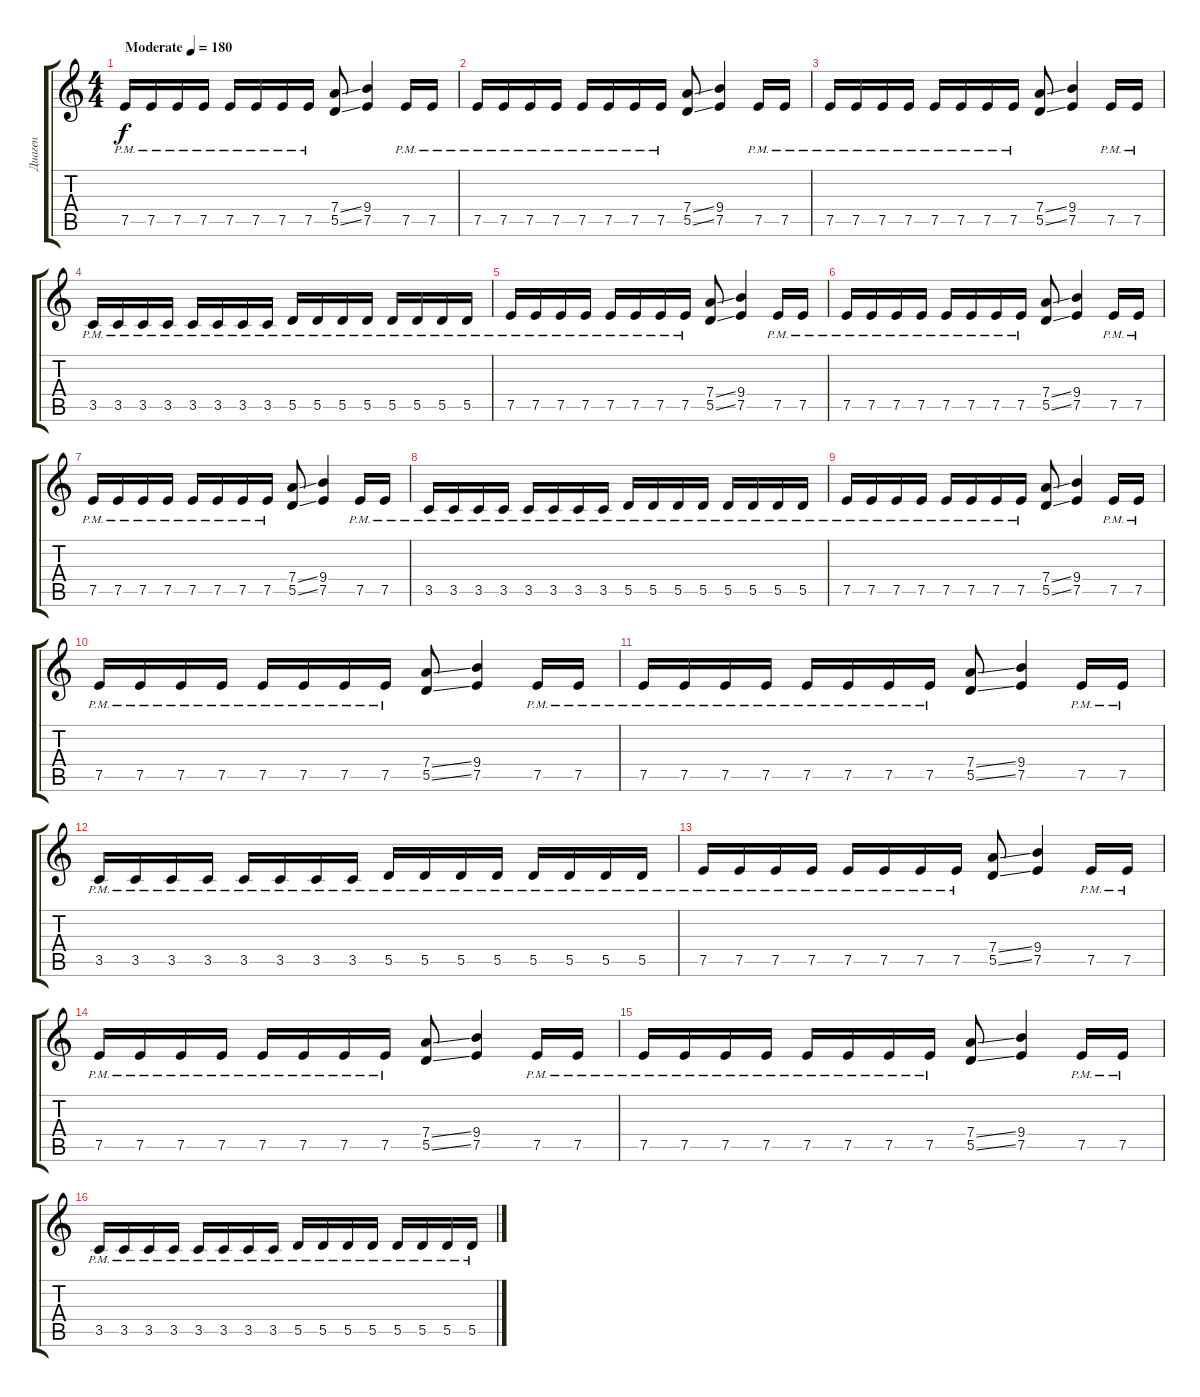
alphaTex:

\track ("Диаген" "Диаген") {instrument distortionguitar}
\staff {score tabs}
\tuning (E4 B3 G3 D3 A2 E2) {hide}
\ts (4 4)
\tempo (180 "Moderate")
\clef g2
\ks c
7.5{pm}.16{dy f volume 10 balance 8 instrument distortionguitar} 7.5{pm}.16 7.5{pm}.16 7.5{pm}.16 7.5{pm}.16 7.5{pm}.16 7.5{pm}.16 7.5{pm}.16 (7.4{ss} 5.5{ss}).8 (9.4 7.5).4 7.5{pm}.16 7.5{pm}.16 |
7.5{pm}.16 7.5{pm}.16 7.5{pm}.16 7.5{pm}.16 7.5{pm}.16 7.5{pm}.16 7.5{pm}.16 7.5{pm}.16 (7.4{ss} 5.5{ss}).8 (9.4 7.5).4 7.5{pm}.16 7.5{pm}.16 |
7.5{pm}.16 7.5{pm}.16 7.5{pm}.16 7.5{pm}.16 7.5{pm}.16 7.5{pm}.16 7.5{pm}.16 7.5{pm}.16 (7.4{ss} 5.5{ss}).8 (9.4 7.5).4 7.5{pm}.16 7.5{pm}.16 |
3.5{pm}.16 3.5{pm}.16 3.5{pm}.16 3.5{pm}.16 3.5{pm}.16 3.5{pm}.16 3.5{pm}.16 3.5{pm}.16 5.5{pm}.16 5.5{pm}.16 5.5{pm}.16 5.5{pm}.16 5.5{pm}.16 5.5{pm}.16 5.5{pm}.16 5.5{pm}.16 |
7.5{pm}.16 7.5{pm}.16 7.5{pm}.16 7.5{pm}.16 7.5{pm}.16 7.5{pm}.16 7.5{pm}.16 7.5{pm}.16 (7.4{ss} 5.5{ss}).8 (9.4 7.5).4 7.5{pm}.16 7.5{pm}.16 |
7.5{pm}.16 7.5{pm}.16 7.5{pm}.16 7.5{pm}.16 7.5{pm}.16 7.5{pm}.16 7.5{pm}.16 7.5{pm}.16 (7.4{ss} 5.5{ss}).8 (9.4 7.5).4 7.5{pm}.16 7.5{pm}.16 |
7.5{pm}.16 7.5{pm}.16 7.5{pm}.16 7.5{pm}.16 7.5{pm}.16 7.5{pm}.16 7.5{pm}.16 7.5{pm}.16 (7.4{ss} 5.5{ss}).8 (9.4 7.5).4 7.5{pm}.16 7.5{pm}.16 |
3.5{pm}.16 3.5{pm}.16 3.5{pm}.16 3.5{pm}.16 3.5{pm}.16 3.5{pm}.16 3.5{pm}.16 3.5{pm}.16 5.5{pm}.16 5.5{pm}.16 5.5{pm}.16 5.5{pm}.16 5.5{pm}.16 5.5{pm}.16 5.5{pm}.16 5.5{pm}.16 |
7.5{pm}.16 7.5{pm}.16 7.5{pm}.16 7.5{pm}.16 7.5{pm}.16 7.5{pm}.16 7.5{pm}.16 7.5{pm}.16 (7.4{ss} 5.5{ss}).8 (9.4 7.5).4 7.5{pm}.16 7.5{pm}.16 |
7.5{pm}.16 7.5{pm}.16 7.5{pm}.16 7.5{pm}.16 7.5{pm}.16 7.5{pm}.16 7.5{pm}.16 7.5{pm}.16 (7.4{ss} 5.5{ss}).8 (9.4 7.5).4 7.5{pm}.16 7.5{pm}.16 |
7.5{pm}.16 7.5{pm}.16 7.5{pm}.16 7.5{pm}.16 7.5{pm}.16 7.5{pm}.16 7.5{pm}.16 7.5{pm}.16 (7.4{ss} 5.5{ss}).8 (9.4 7.5).4 7.5{pm}.16 7.5{pm}.16 |
3.5{pm}.16 3.5{pm}.16 3.5{pm}.16 3.5{pm}.16 3.5{pm}.16 3.5{pm}.16 3.5{pm}.16 3.5{pm}.16 5.5{pm}.16 5.5{pm}.16 5.5{pm}.16 5.5{pm}.16 5.5{pm}.16 5.5{pm}.16 5.5{pm}.16 5.5{pm}.16 |
7.5{pm}.16 7.5{pm}.16 7.5{pm}.16 7.5{pm}.16 7.5{pm}.16 7.5{pm}.16 7.5{pm}.16 7.5{pm}.16 (7.4{ss} 5.5{ss}).8 (9.4 7.5).4 7.5{pm}.16 7.5{pm}.16 |
7.5{pm}.16 7.5{pm}.16 7.5{pm}.16 7.5{pm}.16 7.5{pm}.16 7.5{pm}.16 7.5{pm}.16 7.5{pm}.16 (7.4{ss} 5.5{ss}).8 (9.4 7.5).4 7.5{pm}.16 7.5{pm}.16 |
7.5{pm}.16 7.5{pm}.16 7.5{pm}.16 7.5{pm}.16 7.5{pm}.16 7.5{pm}.16 7.5{pm}.16 7.5{pm}.16 (7.4{ss} 5.5{ss}).8 (9.4 7.5).4 7.5{pm}.16 7.5{pm}.16 |
3.5{pm}.16 3.5{pm}.16 3.5{pm}.16 3.5{pm}.16 3.5{pm}.16 3.5{pm}.16 3.5{pm}.16 3.5{pm}.16 5.5{pm}.16 5.5{pm}.16 5.5{pm}.16 5.5{pm}.16 5.5{pm}.16 5.5{pm}.16 5.5{pm}.16 5.5{pm}.16
